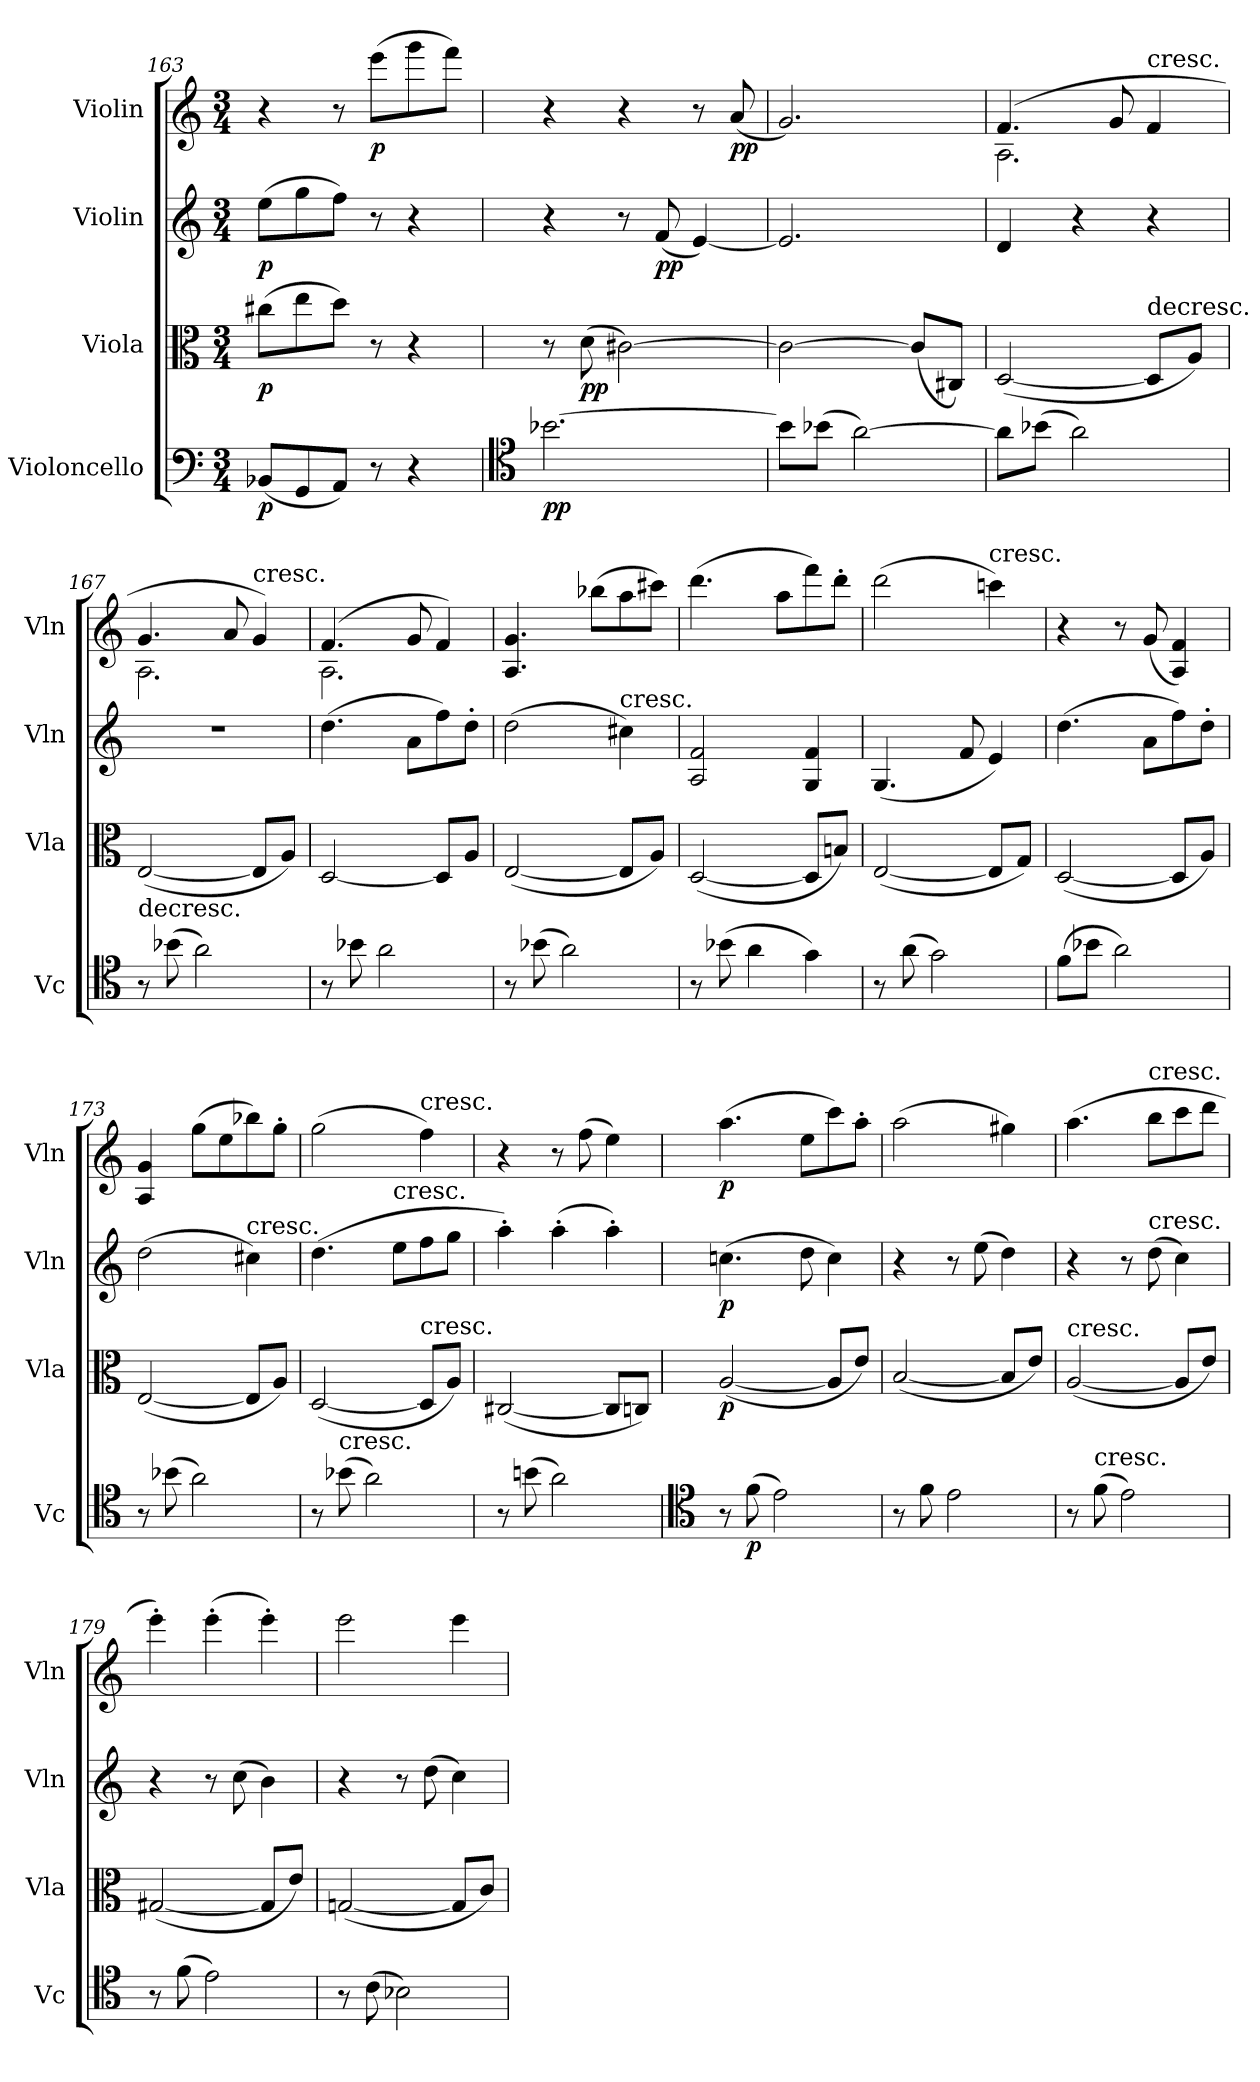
**kern	**dynam	**kern	**dynam	**kern	**dynam	**kern	**dynam
*part4	*part4	*part3	*part3	*part2	*part2	*part1	*part1
*staff4	*staff4	*staff3	*staff3	*staff2	*staff2	*staff1	*staff1
*I"Violoncello	*	*I"Viola	*	*I"Violin	*	*I"Violin	*
*I'Vc	*	*I'Vla	*	*I'Vln	*	*I'Vln	*
*clefF4	*	*clefC3	*	*clefG2	*	*clefG2	*
*k[]	*	*k[]	*	*k[]	*	*k[]	*
*a:	*	*a:	*	*a:	*	*a:	*
*M3/4	*	*M3/4	*	*M3/4	*	*M3/4	*
=163	=163	=163	=163	=163	=163	=163	=163
(8BB-X/L	p	(8cc#X\L	p	(8ee\L	p	4r	.
8GG/	.	8ee\	.	8gg\	.	.	.
8AA/J)	.	8dd\J)	.	8ff\J)	.	8r	.
8r	.	8r	.	8r	.	(8eee\L	p
4r	.	4r	.	4r	.	8ggg\	.
.	.	.	.	.	.	8fff\J)	.
=164	=164	=164	=164	=164	=164	=164	=164
*clefC4	*	*	*	*	*	*	*
[2.b-X\	pp	8r	.	4r	.	4r	.
.	.	(8d\	pp	.	.	.	.
.	.	[2c#X\)	.	8r	.	4r	.
.	.	.	.	(8f/	pp	.	.
.	.	.	.	[4e/)	.	8r	.
.	.	.	.	.	.	(8a/	pp
=165	=165	=165	=165	=165	=165	=165	=165
8b-\L]	.	2c#\_	.	2.e/]	.	2.g/)	.
(8b-X\J	.	.	.	.	.	.	.
[2a\)	.	.	.	.	.	.	.
.	.	(8c#/L]	.	.	.	.	.
.	.	8C#X/J)	.	.	.	.	.
=166	=166	=166	=166	=166	=166	=166	=166
*	*	*	*	*	*	*^	*
8a\L]	.	([2D/	.	4d/	.	(4.f/	2.A\	.
(8b-X\J	.	.	.	.	.	.	.	.
2a\)	.	.	.	4r	.	.	.	.
.	.	.	.	.	.	8g/	.	.
!	!	!	!	!	!	!LO:TX:t=cresc.	!	!
!	!	!LO:TX:t=decresc.	!	!	!	!	!	!
.	.	8D/L]	.	4r	.	4f/	.	.
.	.	8A/J)	.	.	.	.	.	.
=167	=167	=167	=167	=167	=167	=167	=167	=167
!LO:TX:t=decresc.	!	!	!	!	!	!	!	!
8r	.	([2E/	.	2.r	.	4.g/	2.A\	.
(8b-X\	.	.	.	.	.	.	.	.
2a\)	.	.	.	.	.	.	.	.
.	.	.	.	.	.	8a/	.	.
!	!	!	!	!	!	!LO:TX:t=cresc.	!	!
.	.	8E/L]	.	.	.	4g/)	.	.
.	.	8A/J)	.	.	.	.	.	.
=168	=168	=168	=168	=168	=168	=168	=168	=168
8r	.	[2D/	.	(4.dd\	.	(4.f/	2.A\	.
8b-X\	.	.	.	.	.	.	.	.
2a\	.	.	.	.	.	.	.	.
.	.	.	.	8a\L	.	8g/	.	.
.	.	8D/L]	.	8ff\)	.	4f/)	.	.
.	.	8A/J	.	8dd'\J	.	.	.	.
*	*	*	*	*	*	*v	*v	*
=169	=169	=169	=169	=169	=169	=169	=169
8r	.	([2E/	.	(2dd\	.	4.A/ 4.g/	.
(8b-X\	.	.	.	.	.	.	.
2a\)	.	.	.	.	.	.	.
.	.	.	.	.	.	(8bb-X\L	.
!	!	!	!	!LO:TX:t=cresc.	!	!	!
.	.	8E/L]	.	4cc#X\)	.	8aa\	.
.	.	8A/J)	.	.	.	8ccc#X\J)	.
=170	=170	=170	=170	=170	=170	=170	=170
8r	.	([2D/	.	2A/ 2f/	.	(4.ddd\	.
(8b-X\	.	.	.	.	.	.	.
4a\	.	.	.	.	.	.	.
.	.	.	.	.	.	8aa\L	.
4g\)	.	8D/L]	.	4G/ 4f/	.	8fff\)	.
.	.	8Bn/J)	.	.	.	8ddd'\J	.
=171	=171	=171	=171	=171	=171	=171	=171
8r	.	([2E/	.	(4.G/	.	(2ddd\	.
(8a\	.	.	.	.	.	.	.
2g\)	.	.	.	.	.	.	.
.	.	.	.	8f/	.	.	.
!	!	!	!	!	!	!LO:TX:t=cresc.	!
.	.	8E/L]	.	4e/)	.	4cccn\)	.
.	.	8G/J)	.	.	.	.	.
=172	=172	=172	=172	=172	=172	=172	=172
(8f\L	.	([2D/	.	(4.dd\	.	4r	.
8b-X\J	.	.	.	.	.	.	.
2a\)	.	.	.	.	.	8r	.
.	.	.	.	8a\L	.	(8g/	.
.	.	8D/L]	.	8ff\)	.	4A/ 4f/)	.
.	.	8A/J)	.	8dd'\J	.	.	.
=173	=173	=173	=173	=173	=173	=173	=173
8r	.	([2E/	.	(2dd\	.	4A/ 4g/	.
(8b-X\	.	.	.	.	.	.	.
2a\)	.	.	.	.	.	(8gg\L	.
.	.	.	.	.	.	8ee\	.
!	!	!	!	!LO:TX:t=cresc.	!	!	!
.	.	8E/L]	.	4cc#X\)	.	8bb-X\)	.
.	.	8A/J)	.	.	.	8gg'\J	.
=174	=174	=174	=174	=174	=174	=174	=174
8r	.	([2D/	.	(4.dd\	.	(2gg\	.
!LO:TX:t=cresc.	!	!	!	!	!	!	!
(8b-X\	.	.	.	.	.	.	.
2a\)	.	.	.	.	.	.	.
!	!	!	!	!LO:TX:t=cresc.	!	!	!
.	.	.	.	8ee\L	.	.	.
!	!	!	!	!	!	!LO:TX:t=cresc.	!
!	!	!LO:TX:t=cresc.	!	!	!	!	!
.	.	8D/L]	.	8ff\	.	4ff\)	.
.	.	8A/J)	.	8gg\J	.	.	.
=175	=175	=175	=175	=175	=175	=175	=175
8r	.	([2C#X/	.	4aa'\)	.	4r	.
(8bn\	.	.	.	.	.	.	.
2a\)	.	.	.	(4aa'\	.	8r	.
.	.	.	.	.	.	(8ff\	.
.	.	8C#/L]	.	4aa'\)	.	4ee\)	.
.	.	8Cn/J)	.	.	.	.	.
=176	=176	=176	=176	=176	=176	=176	=176
*clefC4	*	*	*	*	*	*	*
8r	.	([2A/	p	(4.ccn\	p	(4.aa\	p
(8f\	p	.	.	.	.	.	.
2e\)	.	.	.	.	.	.	.
.	.	.	.	8dd\	.	8ee\L	.
.	.	8A/L]	.	4cc\)	.	8ccc\)	.
.	.	8e/J)	.	.	.	8aa'\J	.
=177	=177	=177	=177	=177	=177	=177	=177
8r	.	([2B/	.	4r	.	(2aa\	.
8f\	.	.	.	.	.	.	.
2e\	.	.	.	8r	.	.	.
.	.	.	.	(8ee\	.	.	.
.	.	8B/L]	.	4dd\)	.	4gg#X\)	.
.	.	8e/J)	.	.	.	.	.
=178	=178	=178	=178	=178	=178	=178	=178
!	!	!LO:TX:t=cresc.	!	!	!	!	!
8r	.	([2A/	.	4r	.	(4.aa\	.
!LO:TX:t=cresc.	!	!	!	!	!	!	!
(8f\	.	.	.	.	.	.	.
2e\)	.	.	.	8r	.	.	.
!	!	!	!	!	!	!LO:TX:t=cresc.	!
!	!	!	!	!LO:TX:t=cresc.	!	!	!
.	.	.	.	(8dd\	.	8bb\L	.
.	.	8A/L]	.	4cc\)	.	8ccc\	.
.	.	8e/J)	.	.	.	8ddd\J	.
=179	=179	=179	=179	=179	=179	=179	=179
8r	.	([2G#X/	.	4r	.	4eee'\)	.
(8f\	.	.	.	.	.	.	.
2e\)	.	.	.	8r	.	(4eee'\	.
.	.	.	.	(8cc\	.	.	.
.	.	8G#/L]	.	4b\)	.	4eee'\)	.
.	.	8e/J)	.	.	.	.	.
=180	=180	=180	=180	=180	=180	=180	=180
8r	.	([2Gn/	.	4r	.	2eee\	.
(8c\	.	.	.	.	.	.	.
2B-X\)	.	.	.	8r	.	.	.
.	.	.	.	(8dd\	.	.	.
.	.	8G/L]	.	4cc\)	.	4eee\	.
.	.	8c/J)	.	.	.	.	.
=	=	=	=	=	=	=	=
*-	*-	*-	*-	*-	*-	*-	*-
